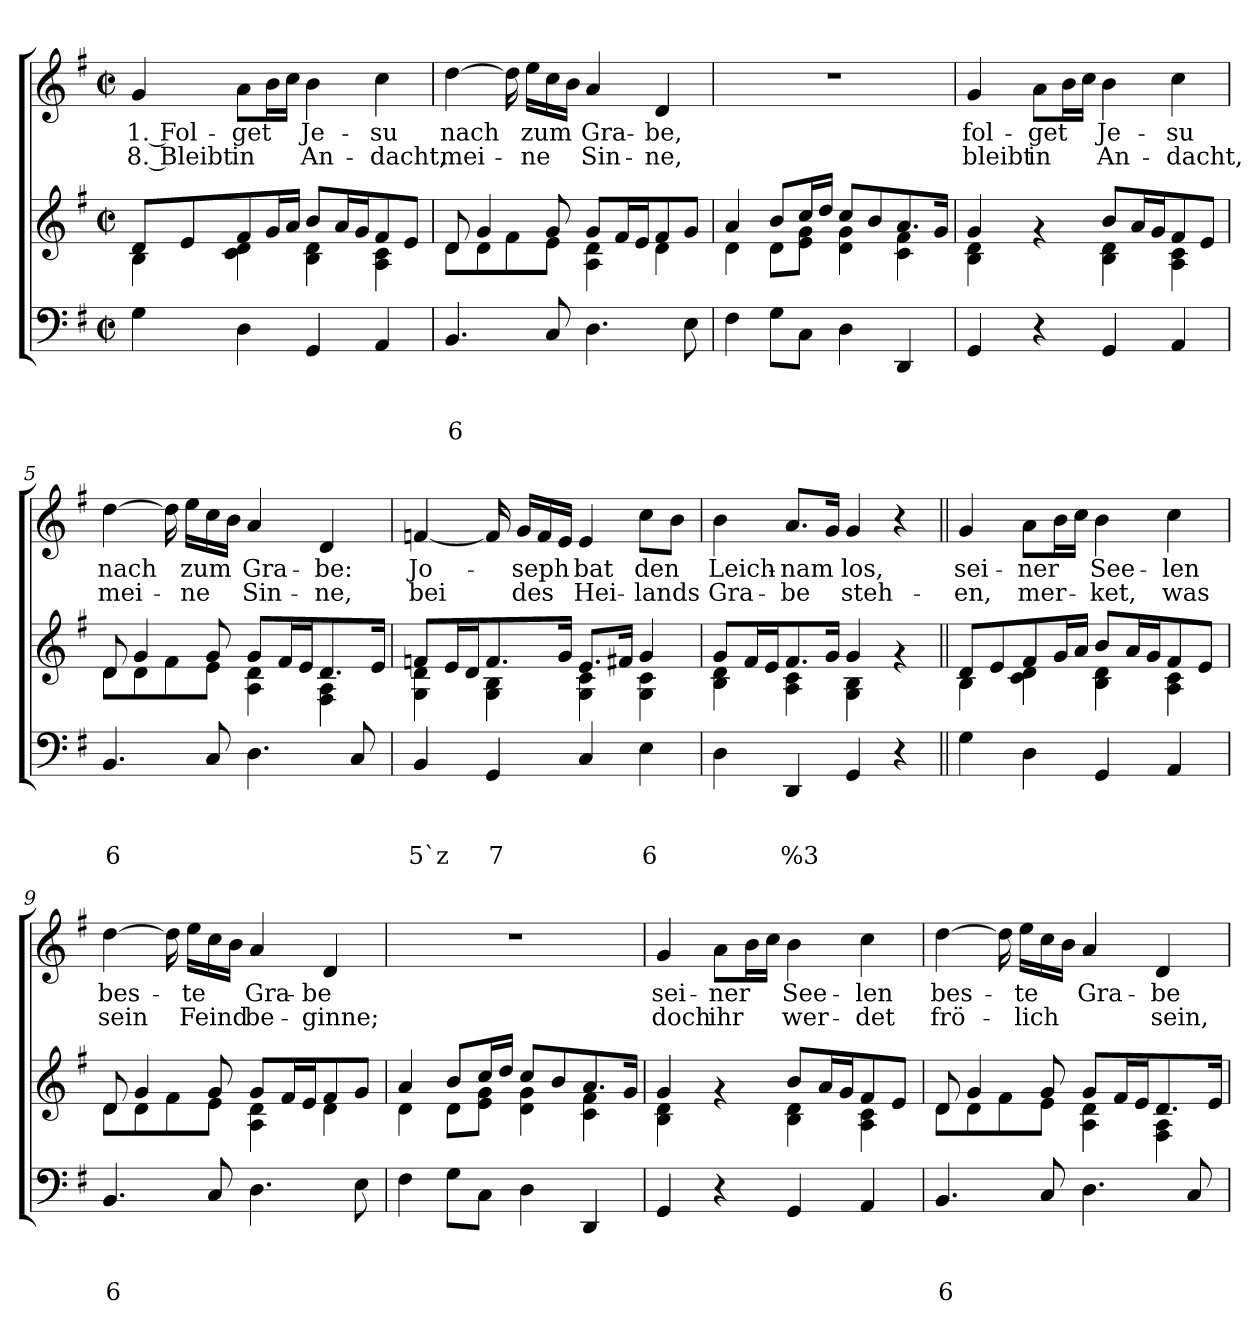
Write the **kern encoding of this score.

**kern	**text	**text	**text	**kern	**kern	**text	**text
*part2	*part2	*part2	*part2	*part2	*part1	*part1	*part1
*staff3	*staff3	*staff3	*staff3	*staff2	*staff1	*staff1	*staff1
*clefF4	*	*	*	*clefG2	*clefG2	*	*
*k[f#]	*	*	*	*k[f#]	*k[f#]	*	*
*G:	*	*	*	*G:	*G:	*	*
*M2/2	*	*	*	*M2/2	*M2/2	*	*
*met(c|)	*	*	*	*met(c|)	*met(c|)	*	*
=1	=1	=1	=1	=1	=1	=1	=1
*	*	*	*	*^	*	*	*
!	!	!	!	!	!	!	!LO:LY:b	!LO:LY:b
4G\	.	.	.	8d/L	4B\	4g/	1. Fol-	8. Bleibt
.	.	.	.	8e/	.	.	.	.
!	!	!	!	!	!	!	!LO:LY:b	!LO:LY:b
4D\	.	.	.	8f#/	4c\ 4d\	8a\L	-get	in
.	.	.	.	16g/L	.	16b\L	.	.
.	.	.	.	16a/JJ	.	16cc\JJ	.	.
!	!	!	!	!	!	!	!LO:LY:b	!LO:LY:b
4GG/	.	.	.	8b/L	4B\ 4d\	4b\	Je-	An-
.	.	.	.	16a/L	.	.	.	.
.	.	.	.	16g/J	.	.	.	.
!	!	!	!	!	!	!	!LO:LY:b	!LO:LY:b
4AA/	.	.	.	8f#/	4A\ 4c\	4cc\	-su	-dacht,
.	.	.	.	8e/J	.	.	.	.
=2	=2	=2	=2	=2	=2	=2	=2	=2
!	!	!	!LO:LY:b	!	!	!	!LO:LY:b	!LO:LY:b
4.BB/	.	.	6	8d/	8d\L	[4dd\	nach	mei-
.	.	.	.	4g/	8d\	.	.	.
.	.	.	.	.	8f#\	16dd\]	.	.
!	!	!	!	!	!	!	!LO:LY:b	!LO:LY:b
.	.	.	.	.	.	16ee\LL	zum	-ne
8C/	.	.	.	8g/	8e\J	16cc\	.	.
.	.	.	.	.	.	16b\JJ	.	.
!	!	!	!	!	!	!	!LO:LY:b	!LO:LY:b
4.D\	.	.	.	8g/L	4A\ 4d\	4a/	Gra-	Sin-
.	.	.	.	16f#/L	.	.	.	.
.	.	.	.	16e/J	.	.	.	.
!	!	!	!	!	!	!	!LO:LY:b	!LO:LY:b
.	.	.	.	8f#/	4d\	4d/	-be,	-ne,
8E\	.	.	.	8g/J	.	.	.	.
=3	=3	=3	=3	=3	=3	=3	=3	=3
4F#\	.	.	.	4a/	4d\	1r	.	.
8G\L	.	.	.	8b/L	8d\L	.	.	.
8C\J	.	.	.	16cc/L	8e\ 8g\J	.	.	.
.	.	.	.	16dd/JJ	.	.	.	.
4D\	.	.	.	8cc/L	4d\ 4g\	.	.	.
.	.	.	.	8b/	.	.	.	.
4DD/	.	.	.	8.a/	4c\ 4f#\	.	.	.
.	.	.	.	16g/Jk	.	.	.	.
!!LO:LB:g=z
=4	=4	=4	=4	=4	=4	=4	=4	=4
!	!	!	!	!	!	!	!LO:LY:b	!LO:LY:b
4GG/	.	.	.	4g/	4B\ 4d\	4g/	fol-	bleibt
!	!	!	!	!	!	!	!LO:LY:b	!LO:LY:b
4r	.	.	.	4rg	4ryy	8a\L	-get	in
.	.	.	.	.	.	16b\L	.	.
.	.	.	.	.	.	16cc\JJ	.	.
!	!	!	!	!	!	!	!LO:LY:b	!LO:LY:b
4GG/	.	.	.	8b/L	4B\ 4d\	4b\	Je-	An-
.	.	.	.	16a/L	.	.	.	.
.	.	.	.	16g/J	.	.	.	.
!	!	!	!	!	!	!	!LO:LY:b	!LO:LY:b
4AA/	.	.	.	8f#/	4A\ 4c\	4cc\	-su	-dacht,
.	.	.	.	8e/J	.	.	.	.
=5	=5	=5	=5	=5	=5	=5	=5	=5
!	!	!	!LO:LY:b	!	!	!	!LO:LY:b	!LO:LY:b
4.BB/	.	.	6	8d/	8d\L	[4dd\	nach	mei-
.	.	.	.	4g/	8d\	.	.	.
.	.	.	.	.	8f#\	16dd\]	.	.
!	!	!	!	!	!	!	!LO:LY:b	!LO:LY:b
.	.	.	.	.	.	16ee\LL	zum	-ne
8C/	.	.	.	8g/	8e\J	16cc\	.	.
.	.	.	.	.	.	16b\JJ	.	.
!	!	!	!	!	!	!	!LO:LY:b	!LO:LY:b
4.D\	.	.	.	8g/L	4A\ 4d\	4a/	Gra-	Sin-
.	.	.	.	16f#/L	.	.	.	.
.	.	.	.	16e/J	.	.	.	.
!	!	!	!	!	!	!	!LO:LY:b	!LO:LY:b
.	.	.	.	8.d/	4F#\ 4A\	4d/	-be:	-ne,
8C/	.	.	.	.	.	.	.	.
.	.	.	.	16e/Jk	.	.	.	.
=6	=6	=6	=6	=6	=6	=6	=6	=6
!	!	!	!LO:LY:b	!	!	!	!LO:LY:b	!LO:LY:b
4BB/	.	.	5`z	8fn/L	4G\ 4d\	[4fn/	Jo-	bei
.	.	.	.	16e/L	.	.	.	.
.	.	.	.	16d/J	.	.	.	.
!	!	!	!LO:LY:b	!	!	!	!	!
4GG/	.	.	7	8.f/	4G\ 4B\	16f/]	.	.
!	!	!	!	!	!	!	!LO:LY:b	!LO:LY:b
.	.	.	.	.	.	16g/LL	-seph	des
.	.	.	.	.	.	16f/	.	.
.	.	.	.	16g/Jk	.	16e/JJ	.	.
!	!	!	!	!	!	!	!LO:LY:b	!LO:LY:b
4C/	.	.	.	8.e/L	4G\ 4c\	4e/	bat	Hei-
.	.	.	.	16f#X/Jk	.	.	.	.
!	!	!	!LO:LY:b	!	!	!	!LO:LY:b	!LO:LY:b
4E\	.	.	6	4g/	4G\ 4c\	8cc\L	den	-lands
.	.	.	.	.	.	8b\J	.	.
=7	=7	=7	=7	=7	=7	=7	=7	=7
!	!	!	!	!	!	!	!LO:LY:b	!LO:LY:b
4D\	.	.	.	8g/L	4B\ 4d\	4b\	Leich-	Gra-
.	.	.	.	16f#/L	.	.	.	.
.	.	.	.	16e/J	.	.	.	.
!	!	!	!LO:LY:b	!	!	!	!LO:LY:b	!LO:LY:b
4DD/	.	.	%3	8.f#/	4A\ 4c\	8.a/L	-nam	-be
.	.	.	.	16g/Jk	.	16g/Jk	.	.
!	!	!	!	!	!	!	!LO:LY:b	!LO:LY:b
4GG/	.	.	.	4g/	4G\ 4B\	4g/	los,	steh-
4r	.	.	.	4rg	4ryy	4r	.	.
!!LO:LB:g=z
=8||	=8||	=8||	=8||	=8||	=8||	=8||	=8||	=8||
!	!	!	!	!	!	!	!LO:LY:b	!LO:LY:b
4G\	.	.	.	8d/L	4B\	4g/	sei-	-en,
.	.	.	.	8e/	.	.	.	.
!	!	!	!	!	!	!	!LO:LY:b	!LO:LY:b
4D\	.	.	.	8f#/	4c\ 4d\	8a\L	-ner	mer-
.	.	.	.	16g/L	.	16b\L	.	.
.	.	.	.	16a/JJ	.	16cc\JJ	.	.
!	!	!	!	!	!	!	!LO:LY:b	!LO:LY:b
4GG/	.	.	.	8b/L	4B\ 4d\	4b\	See-	-ket,
.	.	.	.	16a/L	.	.	.	.
.	.	.	.	16g/J	.	.	.	.
!	!	!	!	!	!	!	!LO:LY:b	!LO:LY:b
4AA/	.	.	.	8f#/	4A\ 4c\	4cc\	-len	was
.	.	.	.	8e/J	.	.	.	.
=9	=9	=9	=9	=9	=9	=9	=9	=9
!	!	!	!LO:LY:b	!	!	!	!LO:LY:b	!LO:LY:b
4.BB/	.	.	6	8d/	8d\L	[4dd\	bes-	sein
.	.	.	.	4g/	8d\	.	.	.
.	.	.	.	.	8f#\	16dd\]	.	.
!	!	!	!	!	!	!	!LO:LY:b	!LO:LY:b
.	.	.	.	.	.	16ee\LL	-te	Feind
8C/	.	.	.	8g/	8e\J	16cc\	.	.
.	.	.	.	.	.	16b\JJ	.	.
!	!	!	!	!	!	!	!LO:LY:b	!LO:LY:b
4.D\	.	.	.	8g/L	4A\ 4d\	4a/	Gra-	be-
.	.	.	.	16f#/L	.	.	.	.
.	.	.	.	16e/J	.	.	.	.
!	!	!	!	!	!	!	!LO:LY:b	!LO:LY:b
.	.	.	.	8f#/	4d\	4d/	-be	-ginne;
8E\	.	.	.	8g/J	.	.	.	.
=10	=10	=10	=10	=10	=10	=10	=10	=10
4F#\	.	.	.	4a/	4d\	1r	.	.
8G\L	.	.	.	8b/L	8d\L	.	.	.
8C\J	.	.	.	16cc/L	8e\ 8g\J	.	.	.
.	.	.	.	16dd/JJ	.	.	.	.
4D\	.	.	.	8cc/L	4d\ 4g\	.	.	.
.	.	.	.	8b/	.	.	.	.
4DD/	.	.	.	8.a/	4c\ 4f#\	.	.	.
.	.	.	.	16g/Jk	.	.	.	.
!!LO:LB:g=z
=11	=11	=11	=11	=11	=11	=11	=11	=11
!	!	!	!	!	!	!	!LO:LY:b	!LO:LY:b
4GG/	.	.	.	4g/	4B\ 4d\	4g/	sei-	doch
!	!	!	!	!	!	!	!LO:LY:b	!LO:LY:b
4r	.	.	.	4rg	4ryy	8a\L	-ner	ihr
.	.	.	.	.	.	16b\L	.	.
.	.	.	.	.	.	16cc\JJ	.	.
!	!	!	!	!	!	!	!LO:LY:b	!LO:LY:b
4GG/	.	.	.	8b/L	4B\ 4d\	4b\	See-	wer-
.	.	.	.	16a/L	.	.	.	.
.	.	.	.	16g/J	.	.	.	.
!	!	!	!	!	!	!	!LO:LY:b	!LO:LY:b
4AA/	.	.	.	8f#/	4A\ 4c\	4cc\	-len	-det
.	.	.	.	8e/J	.	.	.	.
=12	=12	=12	=12	=12	=12	=12	=12	=12
!	!	!	!LO:LY:b	!	!	!	!LO:LY:b	!LO:LY:b
4.BB/	.	.	6	8d/	8d\L	[4dd\	bes-	frö-
.	.	.	.	4g/	8d\	.	.	.
.	.	.	.	.	8f#\	16dd\]	.	.
!	!	!	!	!	!	!	!LO:LY:b	!LO:LY:b
.	.	.	.	.	.	16ee\LL	-te	-lich
8C/	.	.	.	8g/	8e\J	16cc\	.	.
.	.	.	.	.	.	16b\JJ	.	.
!	!	!	!	!	!	!	!LO:LY:b	!
4.D\	.	.	.	8g/L	4A\ 4d\	4a/	Gra-	.
.	.	.	.	16f#/L	.	.	.	.
.	.	.	.	16e/J	.	.	.	.
!	!	!	!	!	!	!	!LO:LY:b	!LO:LY:b
.	.	.	.	8.d/	4F#\ 4A\	4d/	-be	sein,
8C/	.	.	.	.	.	.	.	.
.	.	.	.	16e/Jk	.	.	.	.
*	*	*	*	*v	*v	*	*	*
=	=	=	=	=	=	=	=
*-	*-	*-	*-	*-	*-	*-	*-
